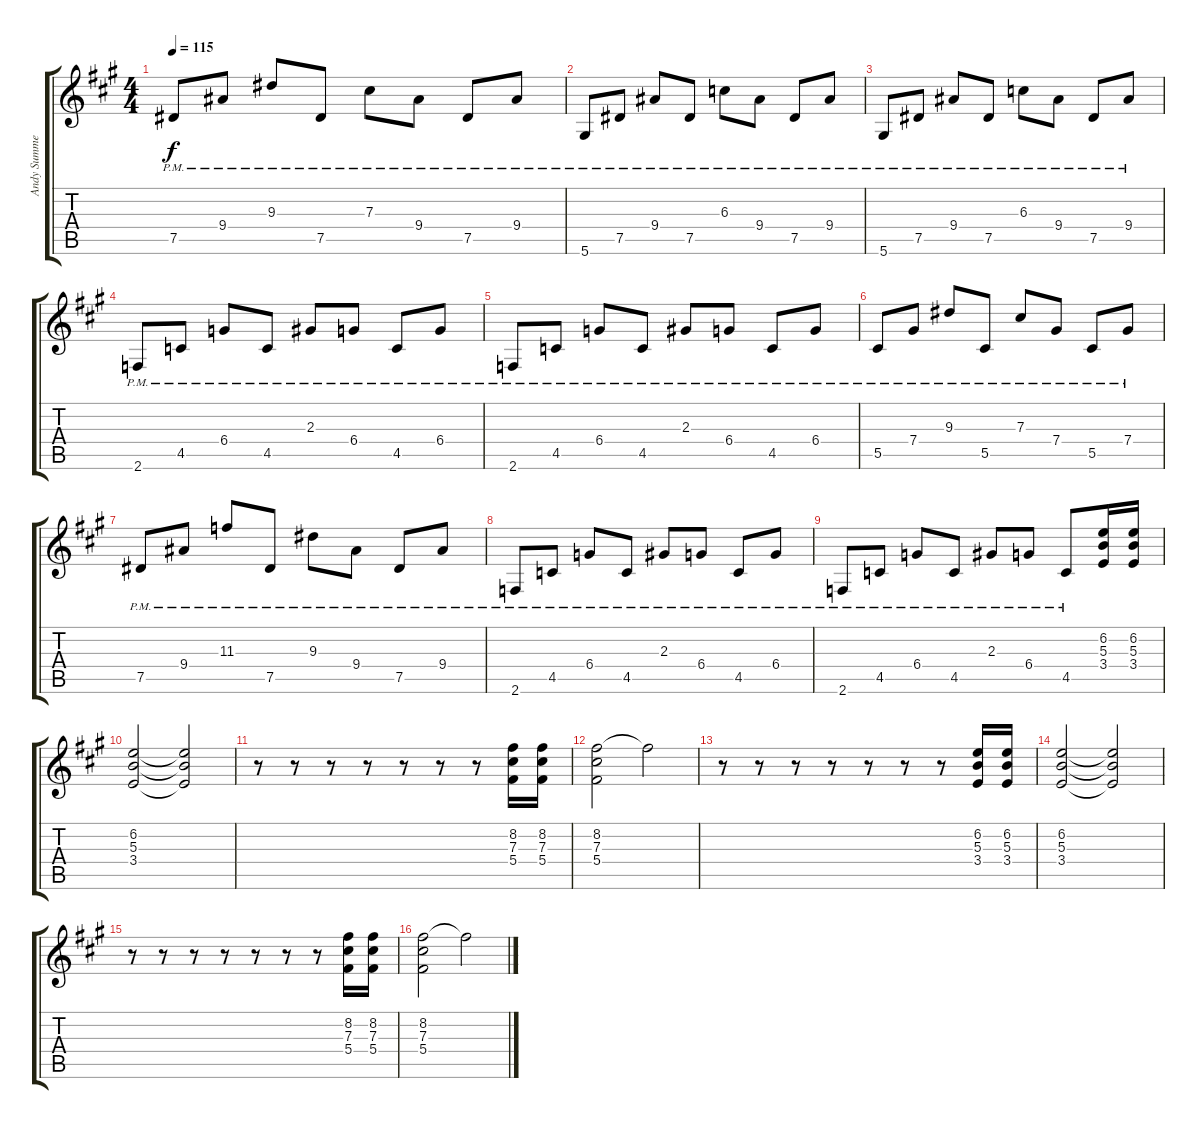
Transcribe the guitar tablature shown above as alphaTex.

\track ("Andy Summers (P.M)" "Andy Summe") {instrument electricguitarclean}
\staff {score tabs}
\tuning (Eb4 Bb3 Gb3 Db3 Ab2 Eb2) {hide}
\ts (4 4)
\tempo 115
\clef g2
\ks a
7.5{pm}.8{dy f} 9.4{pm}.8 9.3{pm}.8 7.5{pm}.8 7.3{pm}.8 9.4{pm}.8 7.5{pm}.8 9.4{pm}.8 |
5.6{pm}.8 7.5{pm}.8 9.4{pm}.8 7.5{pm}.8 6.3{pm}.8 9.4{pm}.8 7.5{pm}.8 9.4{pm}.8 |
5.6{pm}.8 7.5{pm}.8 9.4{pm}.8 7.5{pm}.8 6.3{pm}.8 9.4{pm}.8 7.5{pm}.8 9.4{pm}.8 |
2.6{pm}.8 4.5{pm}.8 6.4{pm}.8 4.5{pm}.8 2.3{pm}.8 6.4{pm}.8 4.5{pm}.8 6.4{pm}.8 |
2.6{pm}.8 4.5{pm}.8 6.4{pm}.8 4.5{pm}.8 2.3{pm}.8 6.4{pm}.8 4.5{pm}.8 6.4{pm}.8 |
5.5{pm}.8 7.4{pm}.8 9.3{pm}.8 5.5{pm}.8 7.3{pm}.8 7.4{pm}.8 5.5{pm}.8 7.4{pm}.8 |
7.5{pm}.8 9.4{pm}.8 11.3{pm}.8 7.5{pm}.8 9.3{pm}.8 9.4{pm}.8 7.5{pm}.8 9.4{pm}.8 |
2.6{pm}.8 4.5{pm}.8 6.4{pm}.8 4.5{pm}.8 2.3{pm}.8 6.4{pm}.8 4.5{pm}.8 6.4{pm}.8 |
2.6{pm}.8 4.5{pm}.8 6.4{pm}.8 4.5{pm}.8 2.3{pm}.8 6.4{pm}.8 4.5{pm}.8 (6.2 5.3 3.4).16 (6.2 5.3 3.4).16 |
(6.2 5.3 3.4).2 (6.2{t} 5.3{t} 3.4{t}).2 |
r.8 r.8 r.8 r.8 r.8 r.8 r.8 (8.2 7.3 5.4).16 (8.2 7.3 5.4).16 |
(8.2 7.3 5.4).2 8.2{t}.2 |
r.8 r.8 r.8 r.8 r.8 r.8 r.8 (6.2 5.3 3.4).16 (6.2 5.3 3.4).16 |
(6.2 5.3 3.4).2 (6.2{t} 5.3{t} 3.4{t}).2 |
r.8 r.8 r.8 r.8 r.8 r.8 r.8 (8.2 7.3 5.4).16 (8.2 7.3 5.4).16 |
(8.2 7.3 5.4).2 8.2{t}.2
